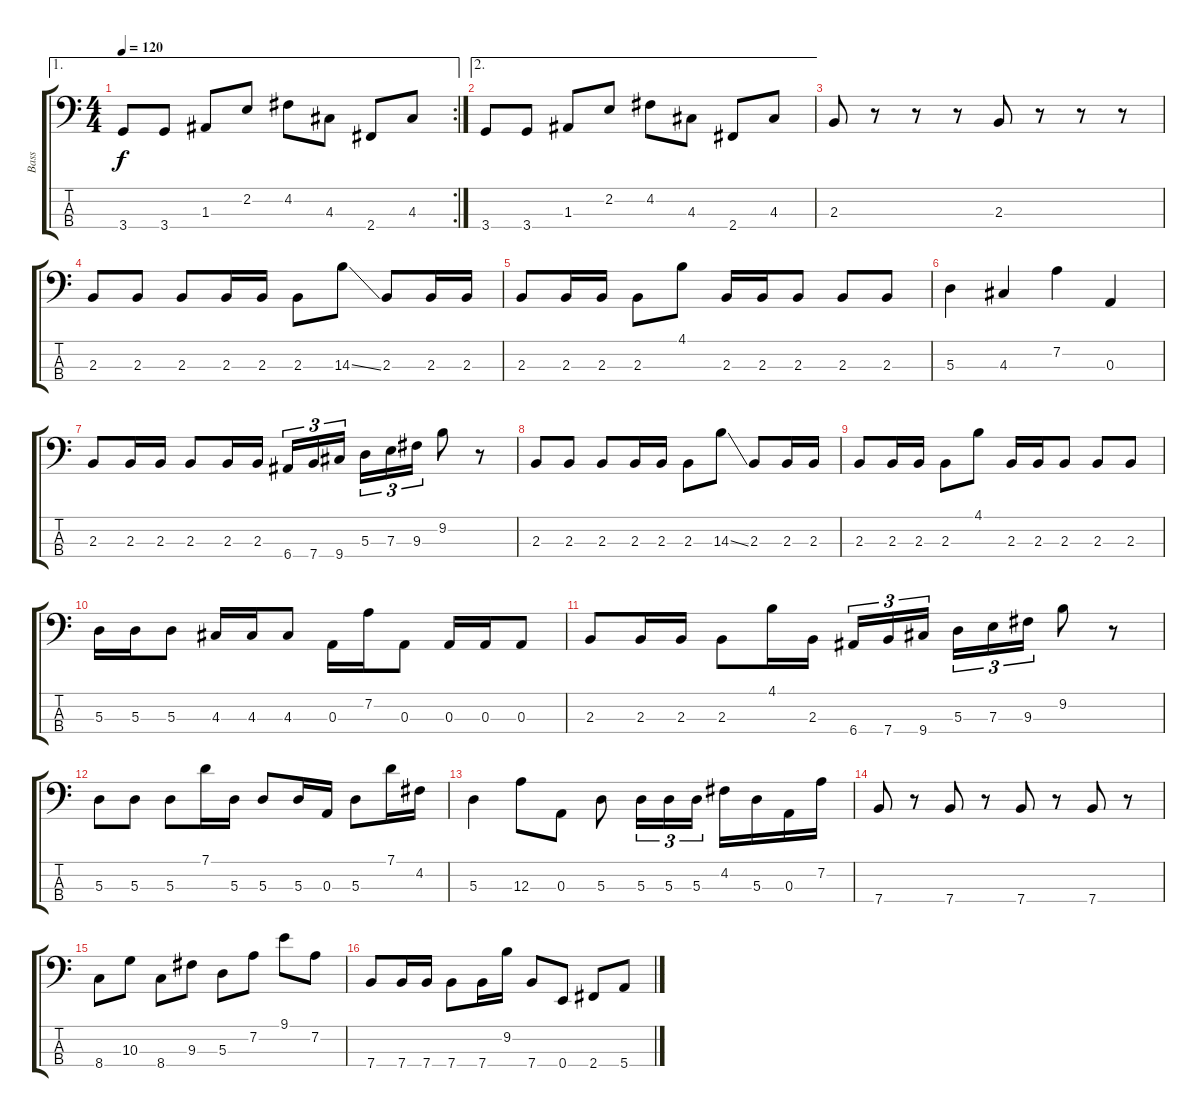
\track ("Bass" "Bass") {instrument electricbassfinger}
\staff {score tabs}
\tuning (G2 D2 A1 E1) {hide}
\ae 1
\rc 2
\ts (4 4)
\tempo 120
\clef f4
\ks c
3.4.8{dy f} 3.4.8 1.3.8 2.2.8 4.2.8 4.3.8 2.4.8 4.3.8 |
\ae 2
3.4.8 3.4.8 1.3.8 2.2.8 4.2.8 4.3.8 2.4.8 4.3.8 |
2.3.8 r.8 r.8 r.8 2.3.8 r.8 r.8 r.8 |
2.3.8 2.3.8 2.3.8 2.3.16 2.3.16 2.3.8 14.3{ss}.8 2.3.8 2.3.16 2.3.16 |
2.3.8 2.3.16 2.3.16 2.3.8 4.1.8 2.3.16 2.3.16 2.3.8 2.3.8 2.3.8 |
5.3.4 4.3.4 7.2.4 0.3.4 |
2.3.8 2.3.16 2.3.16 2.3.8 2.3.16 2.3.16 6.4.16{tu (3 2)} 7.4.16{tu (3 2)} 9.4.16{tu (3 2)} 5.3.16{tu (3 2)} 7.3.16{tu (3 2)} 9.3.16{tu (3 2)} 9.2.8 r.8 |
2.3.8 2.3.8 2.3.8 2.3.16 2.3.16 2.3.8 14.3{ss}.8 2.3.8 2.3.16 2.3.16 |
2.3.8 2.3.16 2.3.16 2.3.8 4.1.8 2.3.16 2.3.16 2.3.8 2.3.8 2.3.8 |
5.3.16 5.3.16 5.3.8 4.3.16 4.3.16 4.3.8 0.3.16 7.2.16 0.3.8 0.3.16 0.3.16 0.3.8 |
2.3.8 2.3.16 2.3.16 2.3.8 4.1.16 2.3.16 6.4.16{tu (3 2)} 7.4.16{tu (3 2)} 9.4.16{tu (3 2)} 5.3.16{tu (3 2)} 7.3.16{tu (3 2)} 9.3.16{tu (3 2)} 9.2.8 r.8 |
5.3.8 5.3.8 5.3.8 7.1.16 5.3.16 5.3.8 5.3.16 0.3.16 5.3.8 7.1.16 4.2.16 |
5.3.4 12.3.8 0.3.8 5.3.8 5.3.16{tu (3 2)} 5.3.16{tu (3 2)} 5.3.16{tu (3 2)} 4.2.16 5.3.16 0.3.16 7.2.16 |
7.4.8 r.8 7.4.8 r.8 7.4.8 r.8 7.4.8 r.8 |
8.4.8 10.3.8 8.4.8 9.3.8 5.3.8 7.2.8 9.1.8 7.2.8 |
7.4.8 7.4.16 7.4.16 7.4.8 7.4.16 9.2.16 7.4.8 0.4.8 2.4.8 5.4.8
